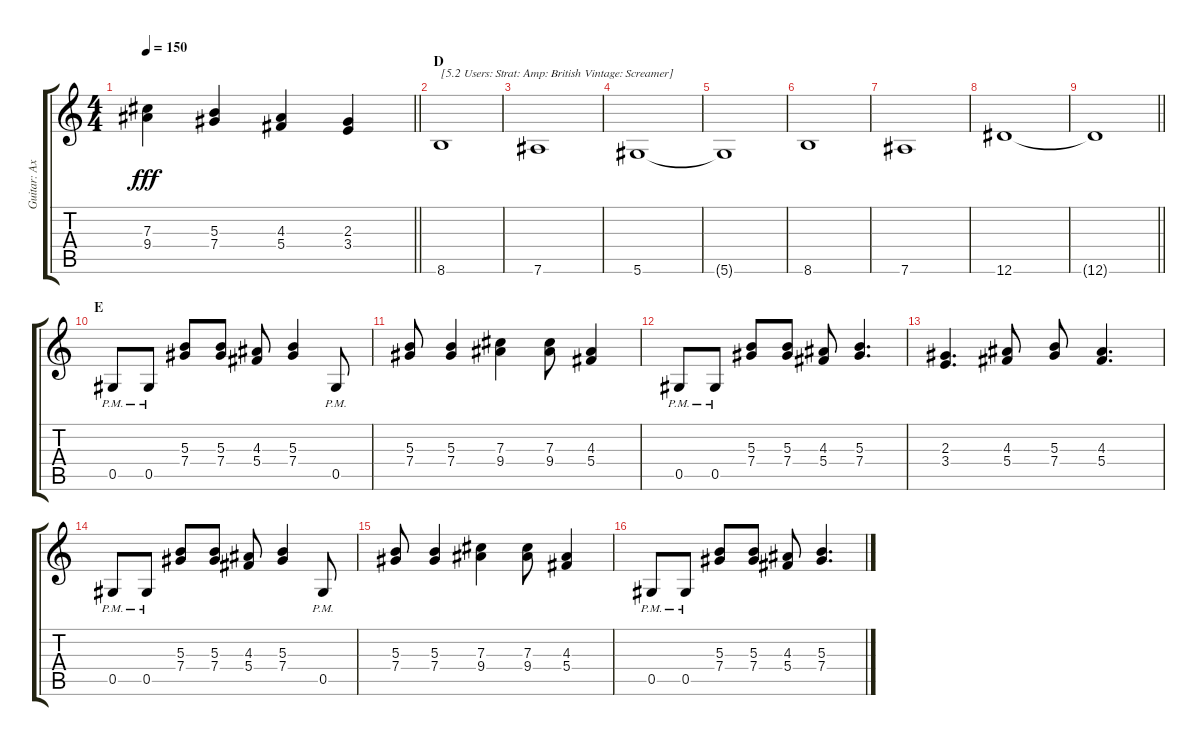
\track ("Guitar: Axel" "Guitar: Ax") {instrument overdrivenguitar}
\staff {score tabs}
\tuning (Eb4 Bb3 Gb3 Db3 Ab2 Eb2) {hide}
\ts (4 4)
\tempo 150
\clef g2
\barLineRight lightlight
\ks c
(7.3 9.4).4{dy fff} (5.3 7.4).4 (4.3 5.4).4 (2.3 3.4).4 |
\section ("" "D")
8.6.1{txt "[5.2 Users: Strat: Amp: British Vintage: Screamer]" volume 14 instrument distortionguitar} |
7.6.1 |
5.6.1 |
5.6{t}.1 |
8.6.1 |
7.6.1 |
12.6.1 |
\barLineRight lightlight
12.6{t}.1 |
\section ("" "E")
0.5{pm}.8 0.5{pm}.8 (5.3 7.4).8 (5.3 7.4).8 (4.3 5.4).8 (5.3 7.4).4 0.5{pm}.8 |
(5.3 7.4).8 (5.3 7.4).4 (7.3 9.4).4 (7.3 9.4).8 (4.3 5.4).4 |
0.5{pm}.8 0.5{pm}.8 (5.3 7.4).8 (5.3 7.4).8 (4.3 5.4).8 (5.3 7.4).4{d} |
(2.3 3.4).4{d} (4.3 5.4).8 (5.3 7.4).8 (4.3 5.4).4{d} |
0.5{pm}.8 0.5{pm}.8 (5.3 7.4).8 (5.3 7.4).8 (4.3 5.4).8 (5.3 7.4).4 0.5{pm}.8 |
(5.3 7.4).8 (5.3 7.4).4 (7.3 9.4).4 (7.3 9.4).8 (4.3 5.4).4 |
0.5{pm}.8 0.5{pm}.8 (5.3 7.4).8 (5.3 7.4).8 (4.3 5.4).8 (5.3 7.4).4{d}
